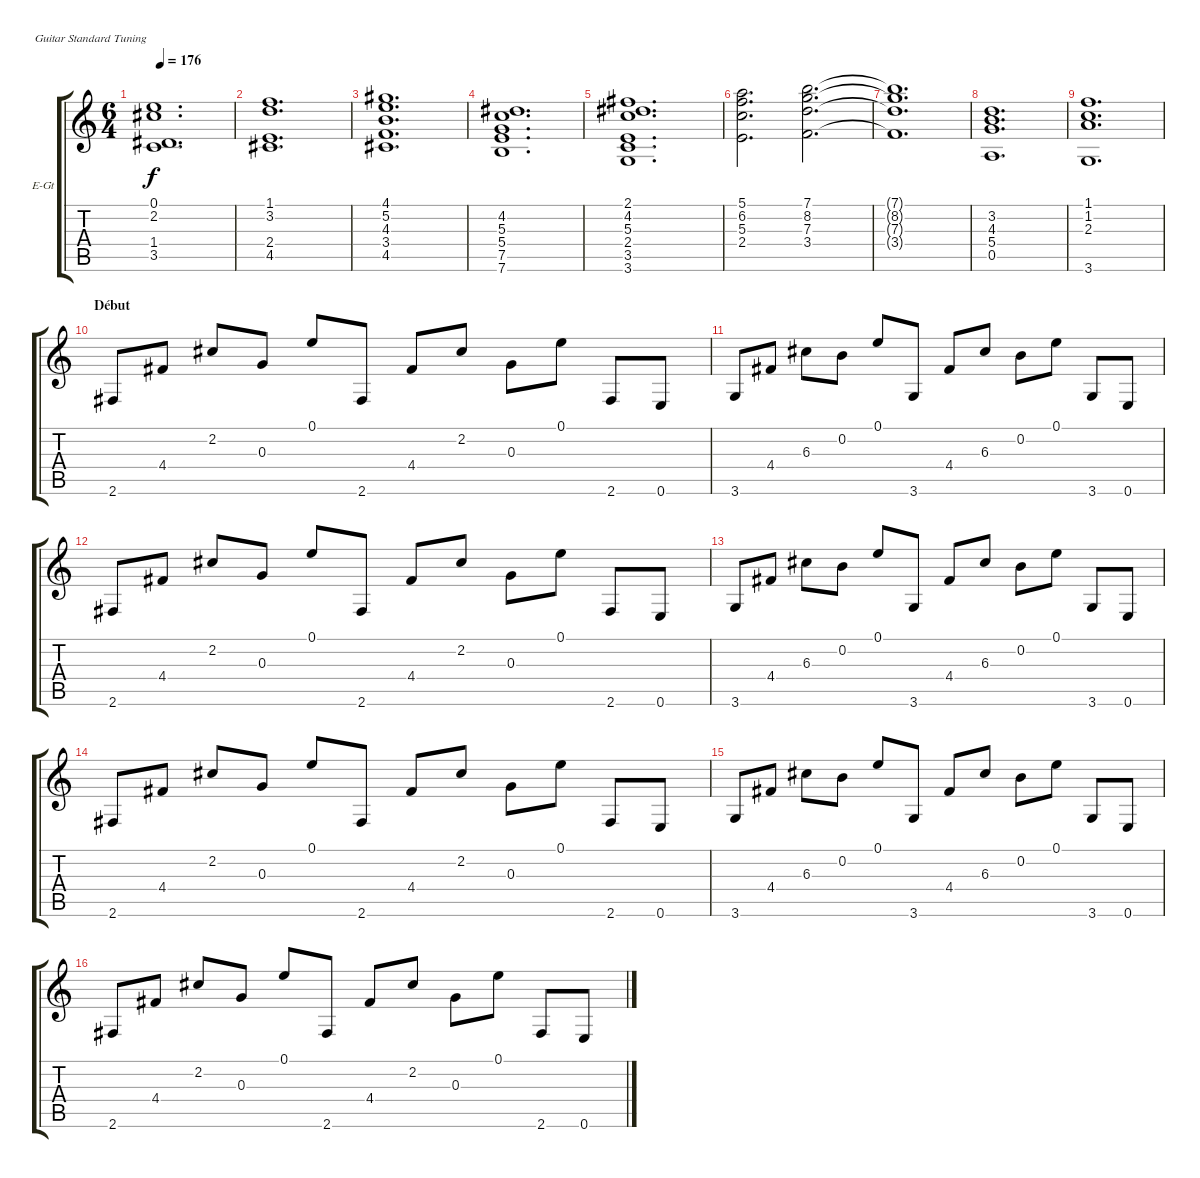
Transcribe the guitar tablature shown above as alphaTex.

\bracketExtendMode groupsimilarinstruments
\firstSystemTrackNameOrientation horizontal
\otherSystemsTrackNameOrientation horizontal
\track ("Guitar" "E-Gt") {instrument overdrivenguitar}
\staff {score tabs}
\tuning (E4 B3 G3 D3 A2 E2)
\ts (6 4)
\tempo 176
\clef g2
\ks c
(0.1 2.2 1.4 3.5).1{d dy f instrument overdrivenguitar} |
(1.1 3.2 2.4 4.5).1{d} |
(4.1 5.2 4.3 3.4 4.5).1{d} |
(4.2 5.3 5.4 7.5 7.6).1{d} |
(2.1 4.2 5.3 2.4 3.5 3.6).1{d} |
(5.1 6.2 5.3 2.4).2{d} (7.1 8.2 7.3 3.4).2{d} |
(7.1{t} 8.2{t} 7.3{t} 3.4{t}).1{d} |
(3.2 4.3 5.4 0.5).1{d} |
(1.1 1.2 2.3 3.6).1{d} |
\section ("" "Début")
2.6.8 4.4.8 2.2.8 0.3.8 0.1.8 2.6.8 4.4.8 2.2.8 0.3.8 0.1.8 2.6.8 0.6.8 |
3.6.8 4.4.8 6.3.8 0.2.8 0.1.8 3.6.8 4.4.8 6.3.8 0.2.8 0.1.8 3.6.8 0.6.8 |
2.6.8 4.4.8 2.2.8 0.3.8 0.1.8 2.6.8 4.4.8 2.2.8 0.3.8 0.1.8 2.6.8 0.6.8 |
3.6.8 4.4.8 6.3.8 0.2.8 0.1.8 3.6.8 4.4.8 6.3.8 0.2.8 0.1.8 3.6.8 0.6.8 |
2.6.8 4.4.8 2.2.8 0.3.8 0.1.8 2.6.8 4.4.8 2.2.8 0.3.8 0.1.8 2.6.8 0.6.8 |
3.6.8 4.4.8 6.3.8 0.2.8 0.1.8 3.6.8 4.4.8 6.3.8 0.2.8 0.1.8 3.6.8 0.6.8 |
2.6.8 4.4.8 2.2.8 0.3.8 0.1.8 2.6.8 4.4.8 2.2.8 0.3.8 0.1.8 2.6.8 0.6.8
